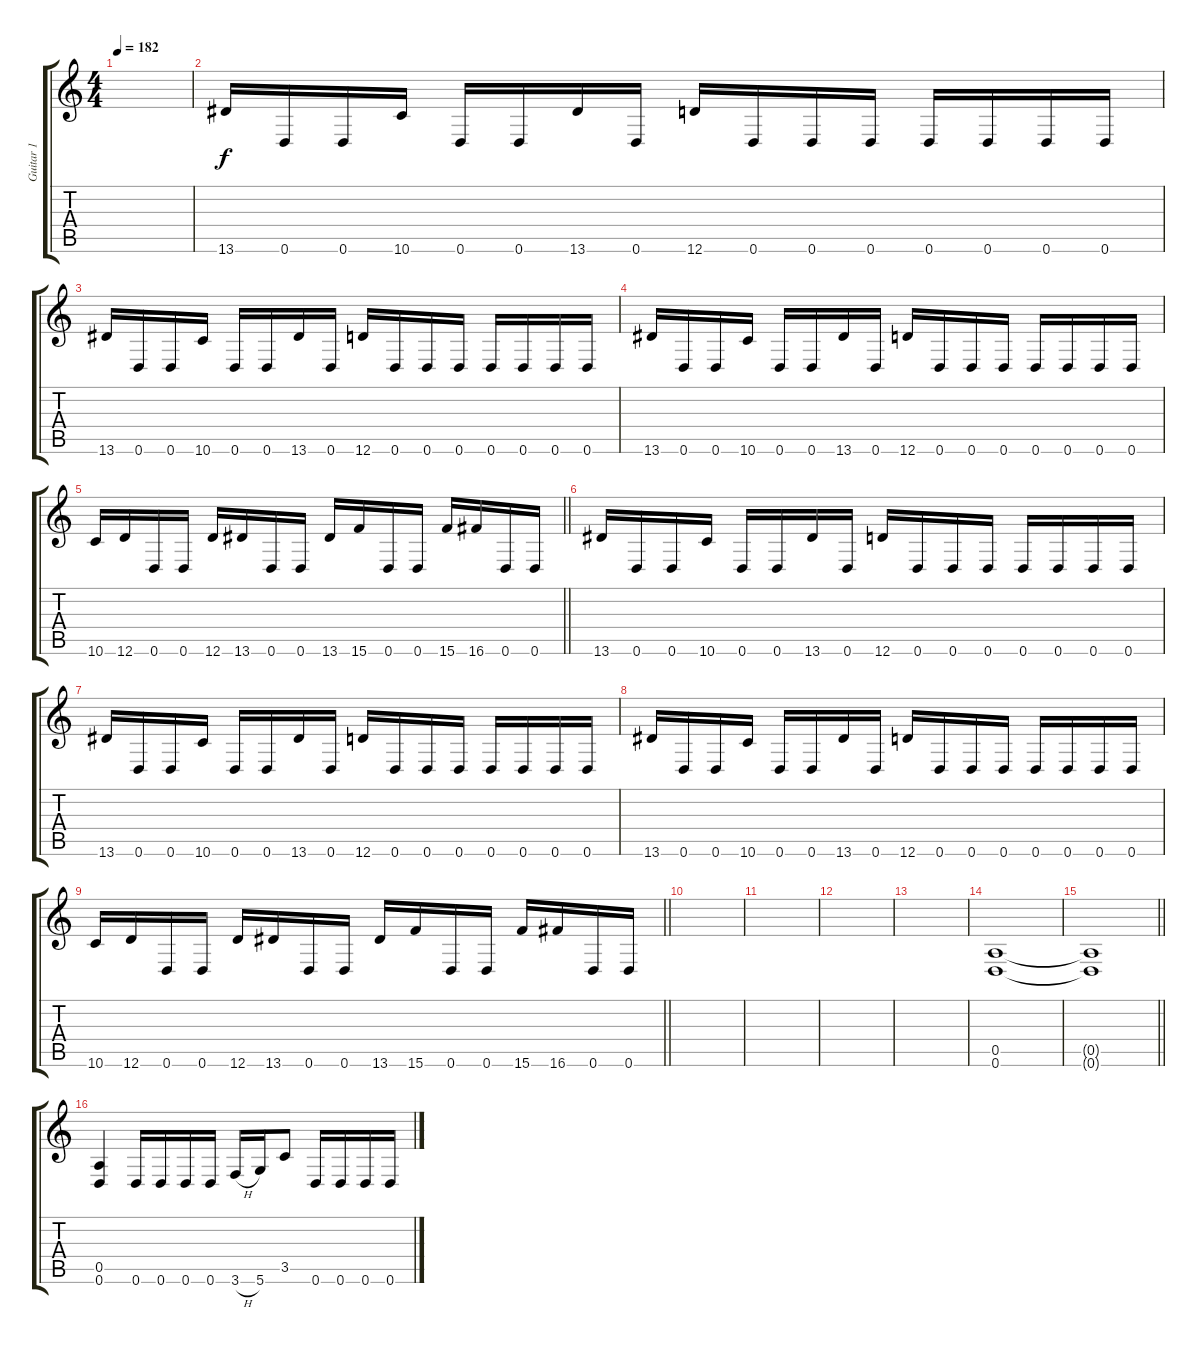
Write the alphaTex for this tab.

\track ("Guitar 1" "Guitar 1") {instrument distortionguitar}
\staff {score tabs}
\tuning (E4 B3 G3 D3 A2 D2) {hide}
\ts (4 4)
\tempo 182
\clef g2
\ks c
|
13.6.16 0.6.16 0.6.16 10.6.16 0.6.16 0.6.16 13.6.16 0.6.16 12.6.16 0.6.16 0.6.16 0.6.16 0.6.16 0.6.16 0.6.16 0.6.16 |
13.6.16 0.6.16 0.6.16 10.6.16 0.6.16 0.6.16 13.6.16 0.6.16 12.6.16 0.6.16 0.6.16 0.6.16 0.6.16 0.6.16 0.6.16 0.6.16 |
13.6.16 0.6.16 0.6.16 10.6.16 0.6.16 0.6.16 13.6.16 0.6.16 12.6.16 0.6.16 0.6.16 0.6.16 0.6.16 0.6.16 0.6.16 0.6.16 |
\barLineRight lightlight
10.6.16 12.6.16 0.6.16 0.6.16 12.6.16 13.6.16 0.6.16 0.6.16 13.6.16 15.6.16 0.6.16 0.6.16 15.6.16 16.6.16 0.6.16 0.6.16 |
13.6.16 0.6.16 0.6.16 10.6.16 0.6.16 0.6.16 13.6.16 0.6.16 12.6.16 0.6.16 0.6.16 0.6.16 0.6.16 0.6.16 0.6.16 0.6.16 |
13.6.16 0.6.16 0.6.16 10.6.16 0.6.16 0.6.16 13.6.16 0.6.16 12.6.16 0.6.16 0.6.16 0.6.16 0.6.16 0.6.16 0.6.16 0.6.16 |
13.6.16 0.6.16 0.6.16 10.6.16 0.6.16 0.6.16 13.6.16 0.6.16 12.6.16 0.6.16 0.6.16 0.6.16 0.6.16 0.6.16 0.6.16 0.6.16 |
\barLineRight lightlight
10.6.16 12.6.16 0.6.16 0.6.16 12.6.16 13.6.16 0.6.16 0.6.16 13.6.16 15.6.16 0.6.16 0.6.16 15.6.16 16.6.16 0.6.16 0.6.16 |
|
|
|
|
(0.5 0.6).1 |
\barLineRight lightlight
(0.5{t} 0.6{t}).1 |
\section ("" "")
(0.5 0.6).4 0.6.16 0.6.16 0.6.16 0.6.16 3.6{h}.16 5.6.16 3.5.8 0.6.16 0.6.16 0.6.16 0.6.16
